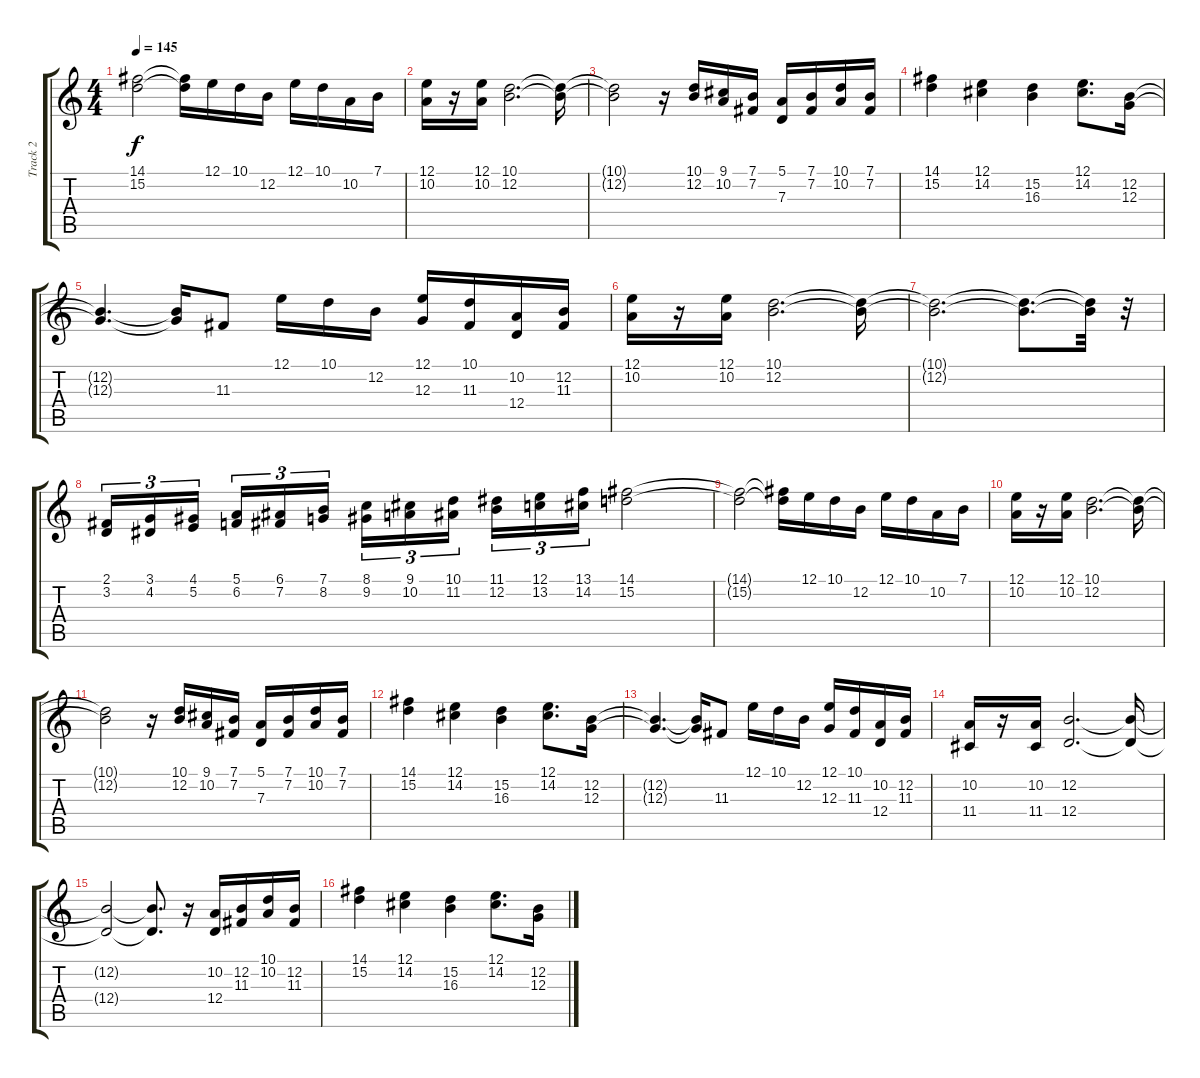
\track ("Track 2" "Track 2") {instrument lead2sawtooth}
\staff {score tabs}
\tuning (E4 B3 G3 D3 A2 E2) {hide}
\ts (4 4)
\tempo 145
\clef g2
\ks c
(14.1{t} 15.2{t}).2{dy f} (14.1{t} 15.2{t}).16 12.1.16 10.1.16 12.2.16 12.1.16 10.1.16 10.2.16 7.1.16 |
(12.1 10.2).16 r.16 (12.1 10.2).16 (10.1 12.2).2{d} (10.1{t} 12.2{t}).16 |
(10.1{t} 12.2{t}).2 r.16 (10.1 12.2).16 (9.1 10.2).16 (7.1 7.2).16 (5.1 7.3).16 (7.1 7.2).16 (10.1 10.2).16 (7.1 7.2).16 |
(14.1 15.2).4 (12.1 14.2).4 (15.2 16.3).4 (12.1 14.2).8{d} (12.2 12.3).16 |
(12.2{t} 12.3{t}).4{d} (12.2{t} 12.3{t}).16 11.3.8 12.1.16 10.1.16 12.2.16 (12.1 12.3).16 (10.1 11.3).16 (10.2 12.4).16 (12.2 11.3).16 |
(12.1 10.2).16 r.16 (12.1 10.2).16 (10.1 12.2).2{d} (10.1{t} 12.2{t}).16 |
(10.1{t} 12.2{t}).2{d} (10.1{t} 12.2{t}).8{d} (10.1{t} 12.2{t}).32 r.32 |
(2.1 3.2).16{tu (3 2)} (3.1 4.2).16{tu (3 2)} (4.1 5.2).16{tu (3 2) beam splitsecondary} (5.1 6.2).16{tu (3 2)} (6.1 7.2).16{tu (3 2)} (7.1 8.2).16{tu (3 2)} (8.1 9.2).16{tu (3 2)} (9.1 10.2).16{tu (3 2)} (10.1 11.2).16{tu (3 2) beam splitsecondary} (11.1 12.2).16{tu (3 2)} (12.1 13.2).16{tu (3 2)} (13.1 14.2).16{tu (3 2)} (14.1 15.2).2 |
(14.1{t} 15.2{t}).2 (14.1{t} 15.2{t}).16 12.1.16 10.1.16 12.2.16 12.1.16 10.1.16 10.2.16 7.1.16 |
(12.1 10.2).16 r.16 (12.1 10.2).16 (10.1 12.2).2{d} (10.1{t} 12.2{t}).16 |
(10.1{t} 12.2{t}).2 r.16 (10.1 12.2).16 (9.1 10.2).16 (7.1 7.2).16 (5.1 7.3).16 (7.1 7.2).16 (10.1 10.2).16 (7.1 7.2).16 |
(14.1 15.2).4 (12.1 14.2).4 (15.2 16.3).4 (12.1 14.2).8{d} (12.2 12.3).16 |
(12.2{t} 12.3{t}).4{d} (12.2{t} 12.3{t}).16 11.3.8 12.1.16 10.1.16 12.2.16 (12.1 12.3).16 (10.1 11.3).16 (10.2 12.4).16 (12.2 11.3).16 |
(10.2 11.4).16 r.16 (10.2 11.4).16 (12.2 12.4).2{d} (12.2{t} 12.4{t}).16 |
(12.2{t} 12.4{t}).2 (12.2{t} 12.4{t}).8{d} r.16 (10.2 12.4).16 (12.2 11.3).16 (10.1 10.2).16 (12.2 11.3).16 |
(14.1 15.2).4 (12.1 14.2).4 (15.2 16.3).4 (12.1 14.2).8{d} (12.2 12.3).16
